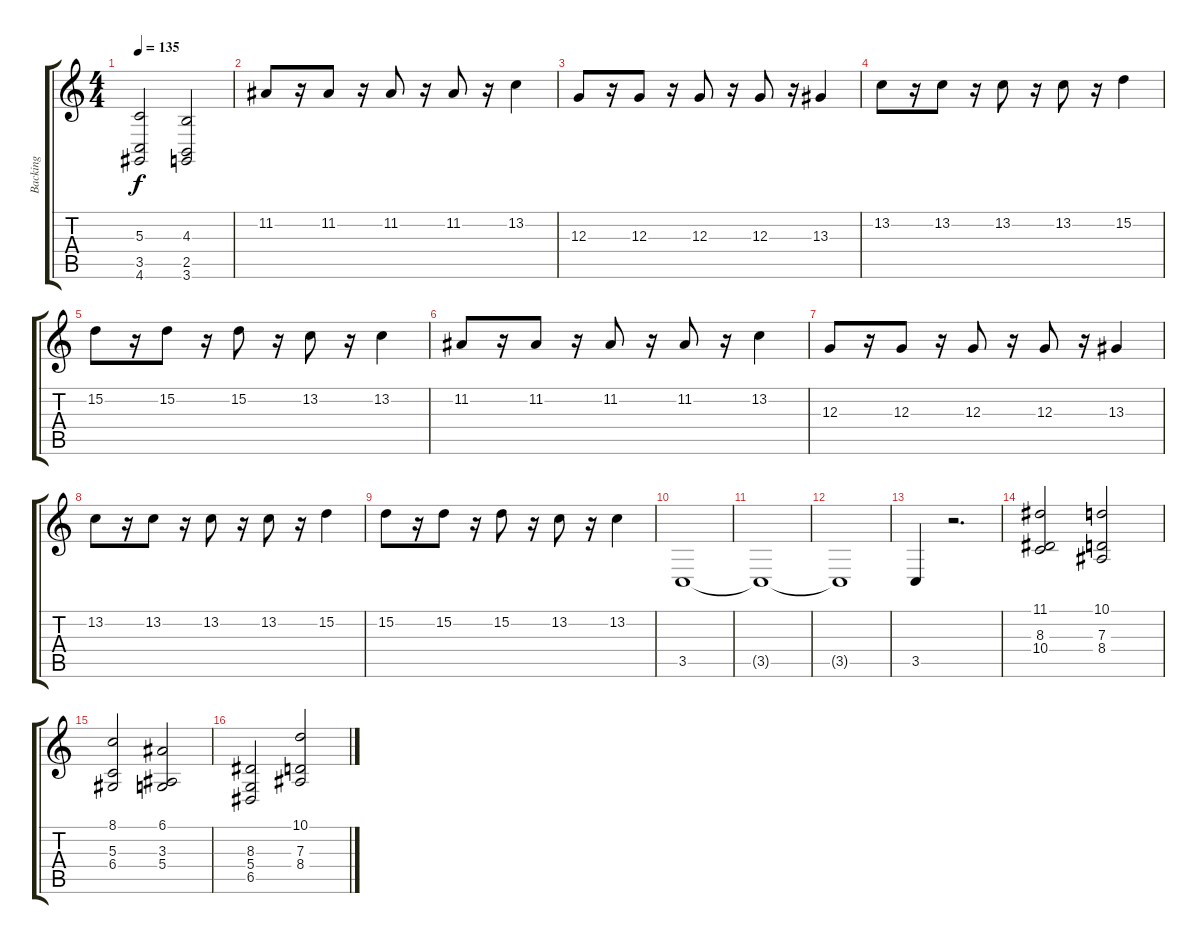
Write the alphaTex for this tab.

\track ("Backing" "Backing") {instrument stringensemble1}
\staff {score tabs}
\tuning (E4 B3 G3 D3 A2 E2) {hide}
\ts (4 4)
\tempo 135
\clef g2
\ks c
(5.3 3.5 4.6).2{dy f} (4.3 2.5 3.6).2 |
11.2.8 r.16 11.2.8 r.16 11.2.8 r.16 11.2.8 r.16 13.2.4 |
12.3.8 r.16 12.3.8 r.16 12.3.8 r.16 12.3.8 r.16 13.3.4 |
13.2.8 r.16 13.2.8 r.16 13.2.8 r.16 13.2.8 r.16 15.2.4 |
15.2.8 r.16 15.2.8 r.16 15.2.8 r.16 13.2.8 r.16 13.2.4 |
11.2.8 r.16 11.2.8 r.16 11.2.8 r.16 11.2.8 r.16 13.2.4 |
12.3.8 r.16 12.3.8 r.16 12.3.8 r.16 12.3.8 r.16 13.3.4 |
13.2.8 r.16 13.2.8 r.16 13.2.8 r.16 13.2.8 r.16 15.2.4 |
15.2.8 r.16 15.2.8 r.16 15.2.8 r.16 13.2.8 r.16 13.2.4 |
3.5.1 |
3.5{t}.1 |
3.5{t}.1 |
3.5.4 r.2{d} |
(11.1 8.3 10.4).2 (10.1 7.3 8.4).2 |
(8.1 5.3 6.4).2 (6.1 3.3 5.4).2 |
(8.3 5.4 6.5).2 (10.1 7.3 8.4).2
